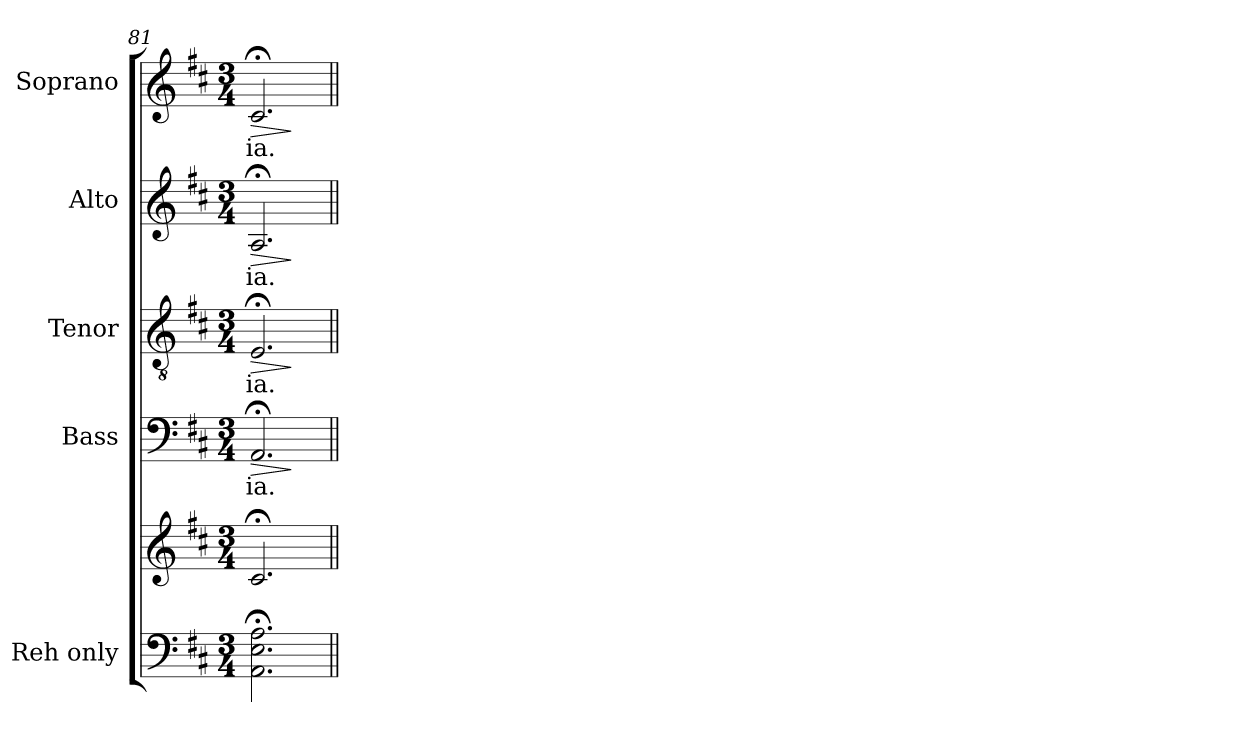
**kern	**kern	**kern	**text	**dynam	**kern	**text	**dynam	**kern	**text	**dynam	**kern	**text	**dynam
*part5	*part5	*part4	*part4	*part4	*part3	*part3	*part3	*part2	*part2	*part2	*part1	*part1	*part1
*staff6	*staff5	*staff4	*staff4	*staff4	*staff3	*staff3	*staff3	*staff2	*staff2	*staff2	*staff1	*staff1	*staff1
*I"Reh only	*	*I"Bass	*	*	*I"Tenor	*	*	*I"Alto	*	*	*I"Soprano	*	*
*	*	*I'B.	*	*	*I'T.	*	*	*I'A.	*	*	*I'S.	*	*
*clefF4	*clefG2	*clefF4	*	*	*clefGv2	*	*	*clefG2	*	*	*clefG2	*	*
*	*	*	*	*	*ITrd7c12	*	*	*	*	*	*	*	*
*k[f#c#]	*k[f#c#]	*k[f#c#]	*	*	*k[f#c#]	*	*	*k[f#c#]	*	*	*k[f#c#]	*	*
*D:	*D:	*D:	*	*	*D:	*	*	*D:	*	*	*D:	*	*
*M3/4	*M3/4	*M3/4	*	*	*M3/4	*	*	*M3/4	*	*	*M3/4	*	*
=81	=81	=81	=81	=81	=81	=81	=81	=81	=81	=81	=81	=81	=81
!	!	!	!LO:LY:b:color=#000000	!LO:HP:b	!	!	!	!	!	!	!	!	!
!	!	!	!	!	!	!LO:LY:b:color=#000000	!LO:HP:b	!	!	!	!	!	!
!	!	!	!	!	!	!	!	!	!LO:LY:b:color=#000000	!LO:HP:b	!	!	!
!	!	!	!	!	!	!	!	!	!	!	!	!LO:LY:b:color=#000000	!LO:HP:b
2.AAi\; 2.Ei; 2.Ai;	2.c#;i/	2.AA;i/	-ia.	>	2.EE;i/	-ia.	>	2.A;i/	-ia.	>	2.c#;i/	-ia.	>
.	.	.	.	]	.	.	]	.	.	]	.	.	]
=||	=||	=||	=||	=||	=||	=||	=||	=||	=||	=||	=||	=||	=||
*-	*-	*-	*-	*-	*-	*-	*-	*-	*-	*-	*-	*-	*-
